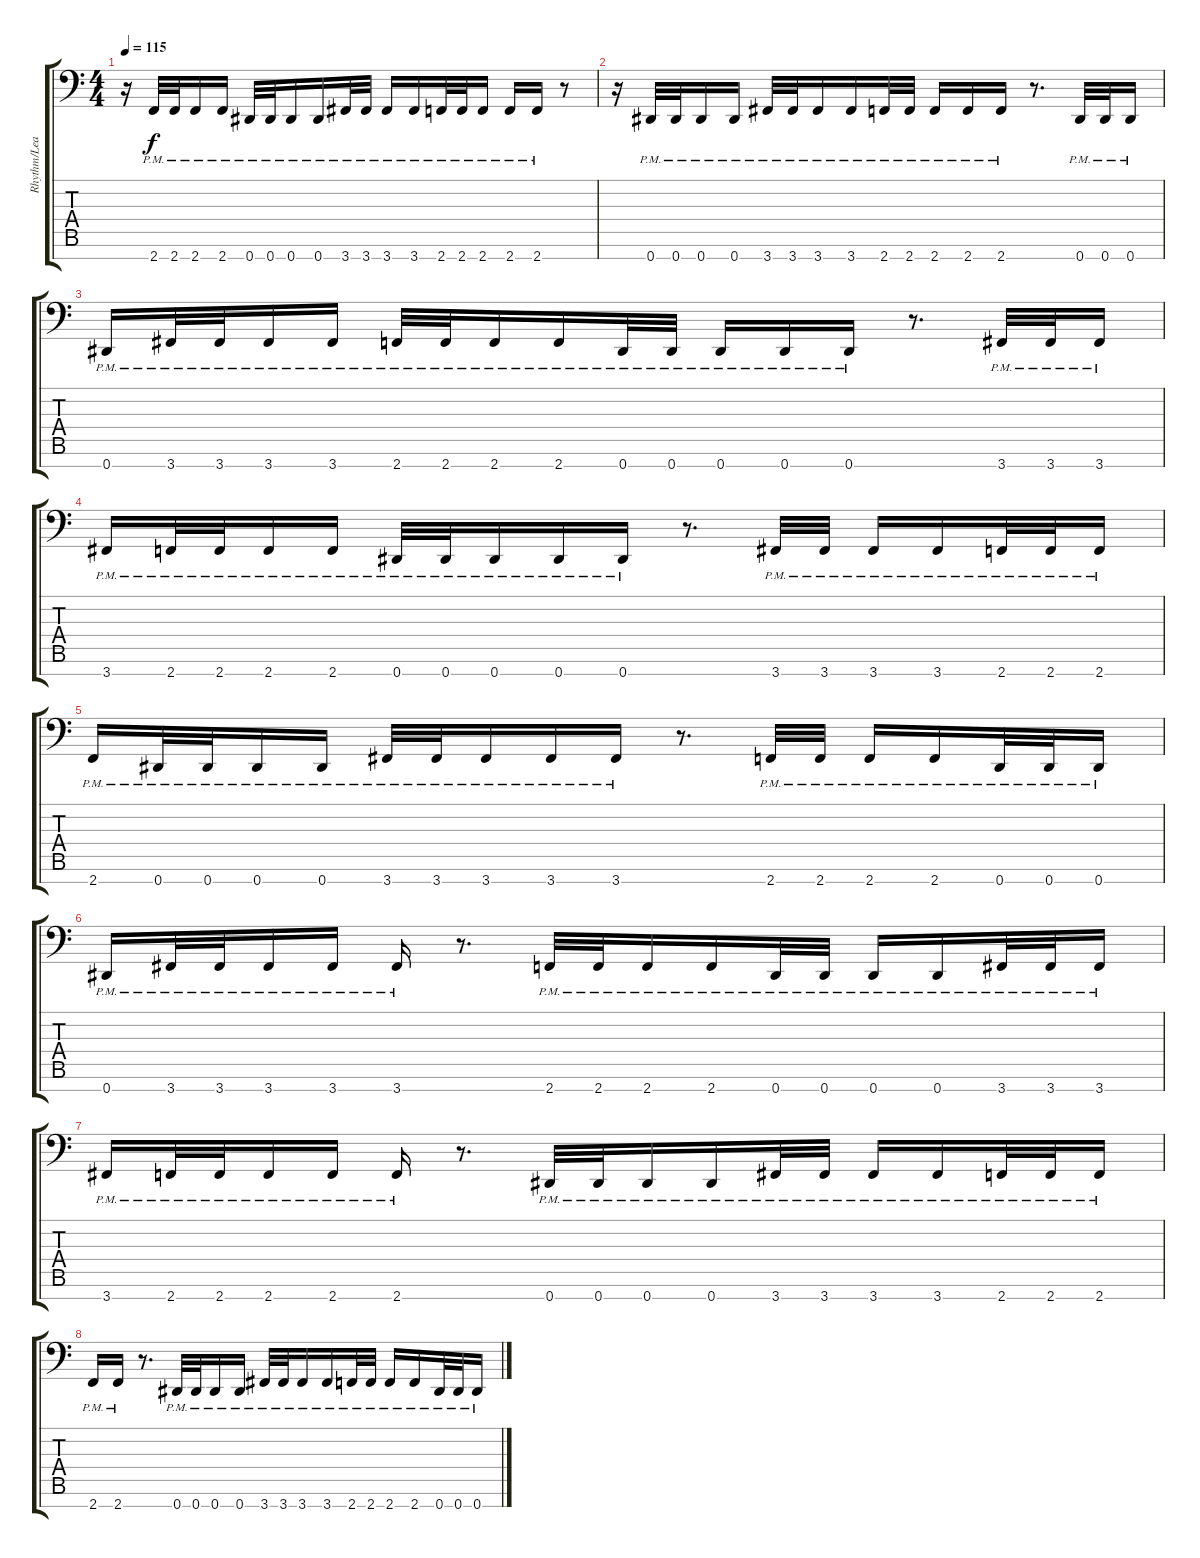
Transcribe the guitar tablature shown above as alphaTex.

\track ("Rhythm/Lead" "Rhythm/Lea") {instrument distortionguitar}
\staff {score tabs}
\tuning (Ab3 Eb3 B2 Gb2 Db2 Ab1 Eb1) {hide}
\ts (4 4)
\tempo 115
\clef f4
\ks c
r.16{dy f} 2.7{pm}.32 2.7{pm}.32 2.7{pm}.16 2.7{pm}.16 0.7{pm}.32 0.7{pm}.32 0.7{pm}.16 0.7{pm}.16 3.7{pm}.32 3.7{pm}.32 3.7{pm}.16 3.7{pm}.16 2.7{pm}.32 2.7{pm}.32 2.7{pm}.16 2.7{pm}.16 2.7{pm}.16 r.8 |
r.16 0.7{pm}.32 0.7{pm}.32 0.7{pm}.16 0.7{pm}.16 3.7{pm}.32 3.7{pm}.32 3.7{pm}.16 3.7{pm}.16 2.7{pm}.32 2.7{pm}.32 2.7{pm}.16 2.7{pm}.16 2.7{pm}.16 r.8{d} 0.7{pm}.32 0.7{pm}.32 0.7{pm}.16 |
0.7{pm}.16 3.7{pm}.32 3.7{pm}.32 3.7{pm}.16 3.7{pm}.16 2.7{pm}.32 2.7{pm}.32 2.7{pm}.16 2.7{pm}.16 0.7{pm}.32 0.7{pm}.32 0.7{pm}.16 0.7{pm}.16 0.7{pm}.16 r.8{d} 3.7{pm}.32 3.7{pm}.32 3.7{pm}.16 |
3.7{pm}.16 2.7{pm}.32 2.7{pm}.32 2.7{pm}.16 2.7{pm}.16 0.7{pm}.32 0.7{pm}.32 0.7{pm}.16 0.7{pm}.16 0.7{pm}.16 r.8{d} 3.7{pm}.32 3.7{pm}.32 3.7{pm}.16 3.7{pm}.16 2.7{pm}.32 2.7{pm}.32 2.7{pm}.16 |
2.7{pm}.16 0.7{pm}.32 0.7{pm}.32 0.7{pm}.16 0.7{pm}.16 3.7{pm}.32 3.7{pm}.32 3.7{pm}.16 3.7{pm}.16 3.7{pm}.16 r.8{d} 2.7{pm}.32 2.7{pm}.32 2.7{pm}.16 2.7{pm}.16 0.7{pm}.32 0.7{pm}.32 0.7{pm}.16 |
0.7{pm}.16 3.7{pm}.32 3.7{pm}.32 3.7{pm}.16 3.7{pm}.16 3.7{pm}.16 r.8{d} 2.7{pm}.32 2.7{pm}.32 2.7{pm}.16 2.7{pm}.16 0.7{pm}.32 0.7{pm}.32 0.7{pm}.16 0.7{pm}.16 3.7{pm}.32 3.7{pm}.32 3.7{pm}.16 |
3.7{pm}.16 2.7{pm}.32 2.7{pm}.32 2.7{pm}.16 2.7{pm}.16 2.7{pm}.16 r.8{d} 0.7{pm}.32 0.7{pm}.32 0.7{pm}.16 0.7{pm}.16 3.7{pm}.32 3.7{pm}.32 3.7{pm}.16 3.7{pm}.16 2.7{pm}.32 2.7{pm}.32 2.7{pm}.16 |
2.7{pm}.16 2.7{pm}.16 r.8{d} 0.7{pm}.32 0.7{pm}.32 0.7{pm}.16 0.7{pm}.16 3.7{pm}.32 3.7{pm}.32 3.7{pm}.16 3.7{pm}.16 2.7{pm}.32 2.7{pm}.32 2.7{pm}.16 2.7{pm}.16 0.7{pm}.32 0.7{pm}.32 0.7{pm}.16
